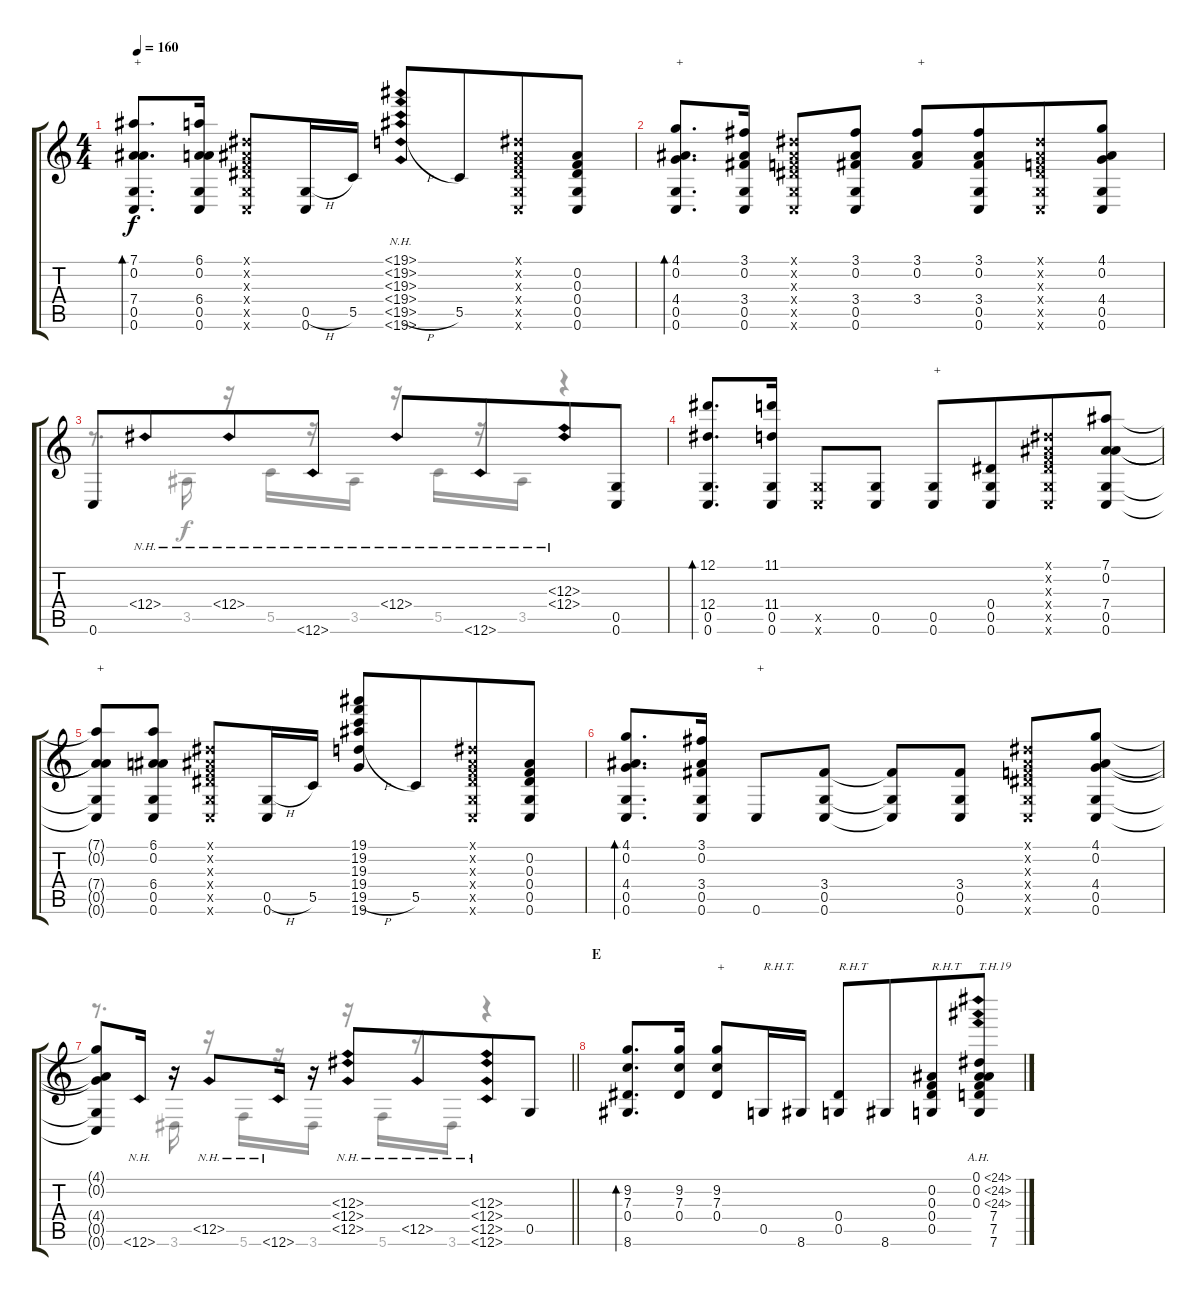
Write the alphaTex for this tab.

\track "" {instrument acousticguitarsteel}
\staff {score tabs}
\tuning (Eb4 Bb3 F3 Eb3 G2 C2) {hide}
\voice
\ts (4 4)
\tempo 160
\clef g2
\ks c
(7.1 0.2 7.4 0.5 0.6).8{d bd 120 txt "+" dy f} (6.1 0.2 6.4 0.5 0.6).16 (0.1{x} 0.2{x} 0.3{x} 0.4{x} 0.5{x} 0.6{x}).8 (0.5{h} 0.6).16 5.5.16 (19.1{nh} 19.2{nh} 19.3{nh} 19.4{nh} 19.5{nh h} 19.6{nh}).8{beam Up} 5.5.8{beam Up beam merge} (0.1{x} 0.2{x} 0.3{x} 0.4{x} 0.5{x} 0.6{x}).8{beam Up} (0.2 0.3 0.4 0.5 0.6).8{beam Up} |
(4.1 0.2 4.4 0.5 0.6).8{d bd 120 txt "+"} (3.1 0.2 3.4 0.5 0.6).16 (0.1{x} 0.2{x} 0.3{x} 0.4{x} 0.5{x} 0.6{x}).8 (3.1 0.2 3.4 0.5 0.6).8 (3.1 0.2 3.4).8{txt "+"} (3.1 0.2 3.4 0.5 0.6).8{beam merge} (0.1{x} 0.2{x} 0.3{x} 0.4{x} 0.5{x} 0.6{x}).8 (4.1 0.2 4.4 0.5 0.6).8 |
0.6.8 12.4{nh}.8{beam merge} 12.4{nh}.8 12.6{nh}.8 12.4{nh}.8 12.6{nh}.8{beam merge} (12.3{nh} 12.4{nh}).8 (0.5 0.6).8 |
(12.1 12.4 0.5 0.6).8{d bd 240} (11.1 11.4 0.5 0.6).16 (0.5{x} 0.6{x}).8 (0.5 0.6).8 (0.5 0.6).8{txt "+"} (0.4 0.5 0.6).8{beam merge} (0.1{x} 0.2{x} 0.3{x} 0.4{x} 0.5{x} 0.6{x}).8 (7.1 0.2 7.4 0.5 0.6).8 |
(7.1{t} 0.2{t} 7.4{t} 0.5{t} 0.6{t}).8{txt "+"} (6.1 0.2 6.4 0.5 0.6).8 (0.1{x} 0.2{x} 0.3{x} 0.4{x} 0.5{x} 0.6{x}).8 (0.5{h} 0.6).16 5.5.16 (19.1 19.2 19.3 19.4 19.5{h} 19.6).8{beam Up} 5.5.8{beam Up beam merge} (0.1{x} 0.2{x} 0.3{x} 0.4{x} 0.5{x} 0.6{x}).8{beam Up} (0.2 0.3 0.4 0.5 0.6).8{beam Up} |
(4.1 0.2 4.4 0.5 0.6).8{d bd 240} (3.1 0.2 3.4 0.5 0.6).16 0.6.8{txt "+"} (3.4 0.5 0.6).8 (3.4{t} 0.5{t} 0.6{t}).8 (3.4 0.5 0.6).8 (0.1{x} 0.2{x} 0.3{x} 0.4{x} 0.5{x} 0.6{x}).8 (4.1 0.2 4.4 0.5 0.6).8 |
\barLineRight lightlight
(4.1{t} 0.2{t} 4.4{t} 0.5{t} 0.6{t}).8 12.6{nh}.16 r.16 12.5{nh}.8 12.6{nh}.16 r.16 (12.3{nh} 12.4{nh} 12.5{nh}).8 12.5{nh}.8{beam merge} (12.3{nh} 12.4{nh} 12.5{nh} 12.6{nh}).8 0.5.8 |
\section ("" "E")
(9.2 7.3 0.4 8.6).8{d bd 240} (9.2 7.3 0.4).16 (9.2 7.3 0.4).8{txt "+"} 0.5.16{txt "R.H.T."} 8.6.16 (0.4 0.5).8{txt "R.H.T"} 8.6.8{beam merge} (0.2 0.3 0.4 0.5).8{txt "R.H.T"} (0.1{ah 24} 0.2{ah 24} 0.3{ah 24} 7.4 7.5 7.6).8{txt "T.H.19"}
\voice
\clef g2
\ottava regular
\simile none
\ks c
|
|
r.8{d} 3.5.16 r.16 5.5.16 r.16 3.5.16 r.16 5.5.16 r.16 3.5.16 r.4 |
|
|
|
\barLineRight lightlight
r.8{d} 3.6.16 r.16 5.6.16 r.16 3.6.16 r.16 5.6.16 r.16 3.6.16 r.4 |
